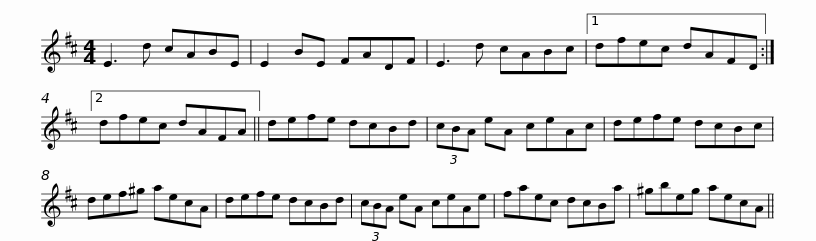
X:1
L:1/8
M:4/4
I:linebreak $
K:D
V:1 treble
V:1
 E3 d cABE | E2 BE FADF | E3 d cABc |1 dfec dAFD :|2 dfec dAFA || %5
 defe dcBd |$ (3cBA eA ceAc | defe dcBc | def^g aecA | defe dcBd | %10
 (3cBA eA ceAe |$ faec dcBa | ^gbeg aecA || %13
